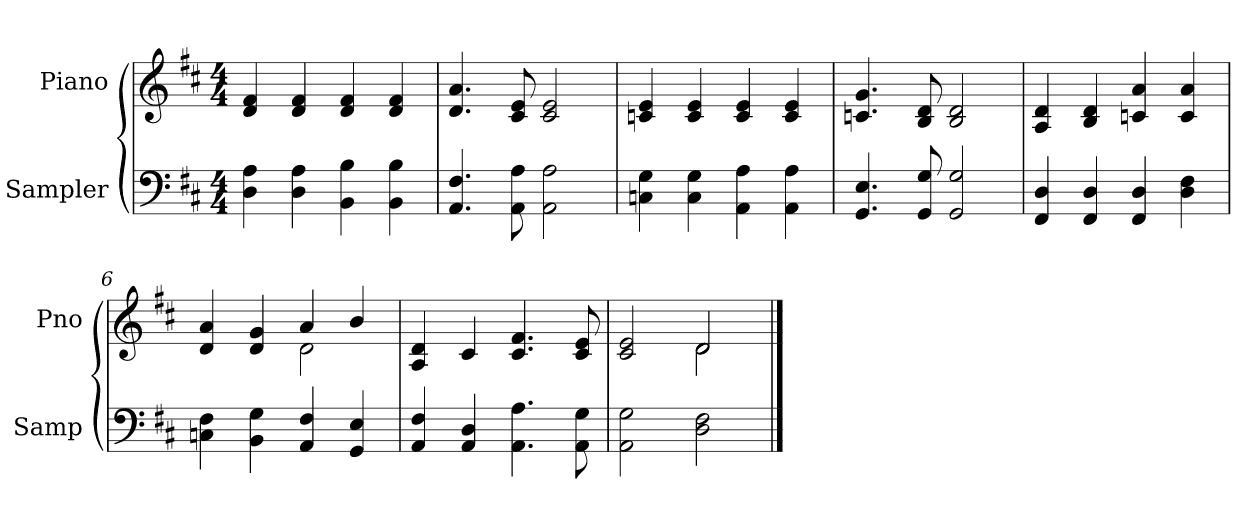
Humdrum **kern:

**kern	**kern
*part2	*part1
*staff2	*staff1
*I"Sampler	*I"Piano
*I'Samp	*I'Pno
*clefF4	*clefG2
*k[f#c#]	*k[f#c#]
*D:	*D:
*M4/4	*M4/4
=1	=1
4D 4A	4d 4f#
4D 4A	4d 4f#
4BB 4B	4d 4f#
4BB 4B	4d 4f#
=2	=2
4.AA 4.F#	4.d 4.a
8AA 8A	8c# 8e
2AA 2A	2c# 2e
=3	=3
4Cn 4G	4cn 4e
4C 4G	4c 4e
4AA 4A	4c 4e
4AA 4A	4c 4e
=4	=4
4.GG 4.E	4.cn 4.g
8GG 8G	8B 8d
2GG 2G	2B 2d
=5	=5
4FF# 4D	4A 4d
4FF# 4D	4B 4d
4FF# 4D	4cn 4a
4D 4F#	4c 4a
=6	=6
*	*^
4Cn 4F#	4d 4a	2ryy
4BB 4G	4d 4g	.
4AA 4F#	4a/	2d
4GG 4E	4b/	.
*	*v	*v
=7	=7
4AA 4F#	4A 4d
4AA 4D	4c#
4.AA 4.A	4.c# 4.f#
8AA 8G	8c# 8e
=8	=8
*	*^
2AA 2G	2c# 2e	2ryy
2D 2F#	2d/	2d
*	*v	*v
==	==
*-	*-
